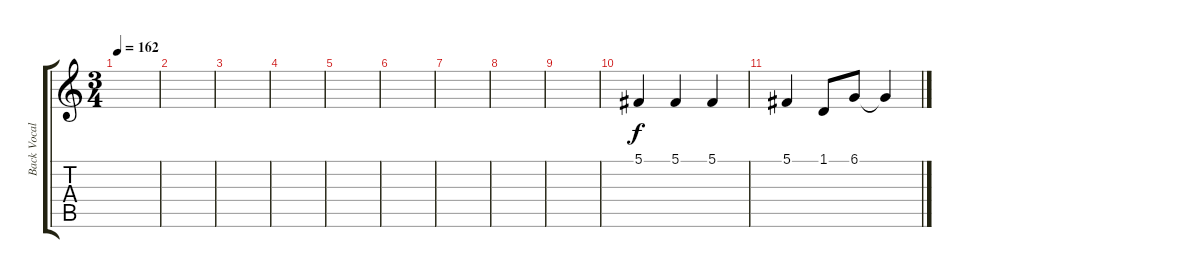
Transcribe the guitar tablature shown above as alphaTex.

\track ("Back Vocals (James)" "Back Vocal") {instrument lead8bassandlead}
\staff {score tabs}
\tuning (Db4 Ab3 E3 B2 Gb2 B1) {hide}
\ts (3 4)
\tempo 162
\clef g2
\ks c
|
|
|
|
|
|
|
|
|
5.1.4{volume 16} 5.1.4 5.1.4 |
5.1.4 1.1.8 6.1.8 6.1{t}.4
